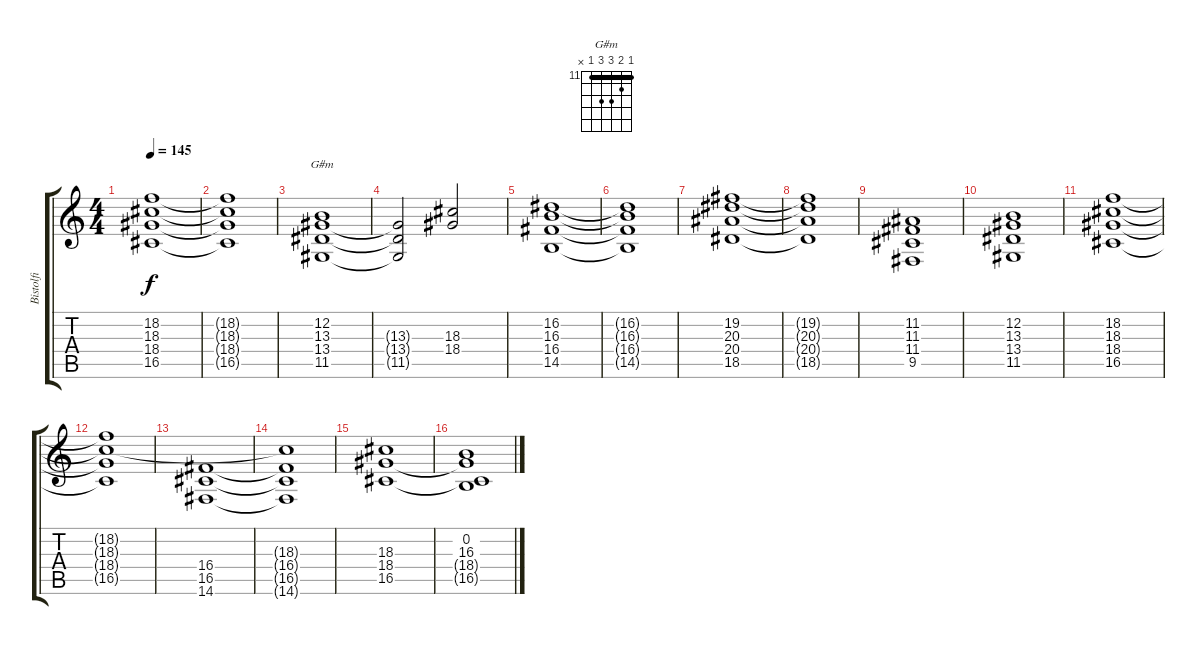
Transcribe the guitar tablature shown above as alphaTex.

\track ("Bistolfi" "Bistolfi") {instrument stringensemble1}
\staff {score tabs}
\tuning (E4 B3 G3 D3 A2 E2) {hide}
\chord ("G#m" 11 12 13 13 11 x) {firstfret 11 barre 11}
\ts (4 4)
\tempo 145
\clef g2
\ks c
(18.2 18.3 18.4 16.5).1{dy f} |
(18.2{t} 18.3{t} 18.4{t} 16.5{t}).1 |
(12.2 13.3 13.4 11.5).1{ch "G#m"} |
(13.3{t} 13.4{t} 11.5{t}).2 (18.3 18.4).2 |
(16.2 16.3 16.4 14.5).1 |
(16.2{t} 16.3{t} 16.4{t} 14.5{t}).1 |
(19.2 20.3 20.4 18.5).1 |
(19.2{t} 20.3{t} 20.4{t} 18.5{t}).1 |
(11.2 11.3 11.4 9.5).1 |
(12.2 13.3 13.4 11.5).1 |
(18.2 18.3 18.4 16.5).1 |
(18.2{t} 18.3{t} 18.4{t} 16.5{t}).1{volume 8 instrument stringensemble1} |
(16.4 16.5 14.6).1 |
(18.3{t} 16.4{t} 16.5{t} 14.6{t}).1 |
(18.3 18.4 16.5).1 |
(0.2 16.3 18.4{t} 16.5{t}).1
